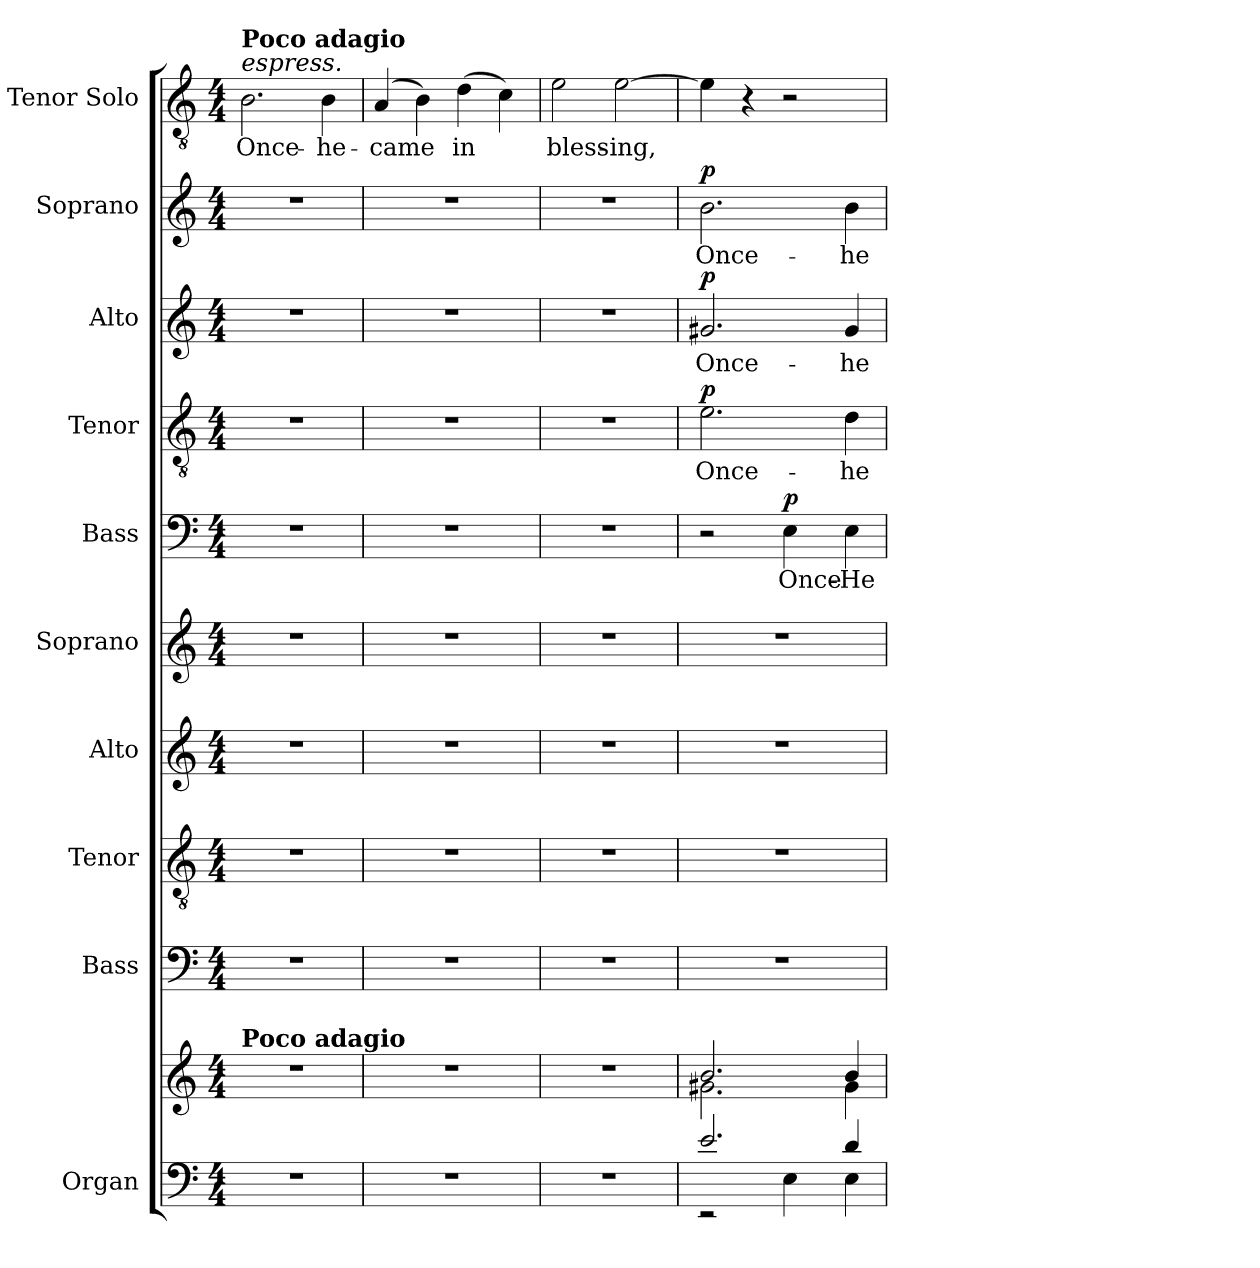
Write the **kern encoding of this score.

**kern	**kern	**kern	**kern	**kern	**kern	**kern	**text	**dynam	**kern	**text	**dynam	**kern	**text	**dynam	**kern	**text	**dynam	**kern	**text
*part10	*part10	*part9	*part8	*part7	*part6	*part5	*part5	*part5	*part4	*part4	*part4	*part3	*part3	*part3	*part2	*part2	*part2	*part1	*part1
*staff11	*staff10	*staff9	*staff8	*staff7	*staff6	*staff5	*staff5	*staff5	*staff4	*staff4	*staff4	*staff3	*staff3	*staff3	*staff2	*staff2	*staff2	*staff1	*staff1
*I"Organ	*	*I"Bass	*I"Tenor	*I"Alto	*I"Soprano	*I"Bass	*	*	*I"Tenor	*	*	*I"Alto	*	*	*I"Soprano	*	*	*I"Tenor Solo	*
*I'Org.	*	*I'B.	*I'T.	*I'A.	*I'S.	*I'B.	*	*	*I'T.	*	*	*I'A.	*	*	*I'S.	*	*	*I'T. Solo	*
*clefF4	*clefG2	*clefF4	*clefGv2	*clefG2	*clefG2	*clefF4	*	*	*clefGv2	*	*	*clefG2	*	*	*clefG2	*	*	*clefGv2	*
*	*	*	*ITrd7c12	*	*	*	*	*	*ITrd7c12	*	*	*	*	*	*	*	*	*ITrd7c12	*
*k[]	*k[]	*k[]	*k[]	*k[]	*k[]	*k[]	*	*	*k[]	*	*	*k[]	*	*	*k[]	*	*	*k[]	*
*C:	*C:	*C:	*C:	*C:	*C:	*C:	*	*	*C:	*	*	*C:	*	*	*C:	*	*	*C:	*
*M4/4	*M4/4	*M4/4	*M4/4	*M4/4	*M4/4	*M4/4	*	*	*M4/4	*	*	*M4/4	*	*	*M4/4	*	*	*M4/4	*
*MM60	*MM60	*MM60	*MM60	*MM60	*MM60	*MM60	*	*	*MM60	*	*	*MM60	*	*	*MM60	*	*	*MM60	*
=1	=1	=1	=1	=1	=1	=1	=1	=1	=1	=1	=1	=1	=1	=1	=1	=1	=1	=1	=1
!	!	!	!	!	!	!	!	!	!	!	!	!	!	!	!	!	!	!LO:TX:a:i:t=espress.	!
!	!	!	!	!	!	!	!	!	!	!	!	!	!	!	!	!	!	!LO:TX:a:B:t=Poco adagio	!
!	!LO:TX:a:B:t=Poco adagio	!	!	!	!	!	!	!	!	!	!	!	!	!	!	!	!	!	!
!	!	!	!	!	!	!	!	!	!	!	!	!	!	!	!	!	!	!	!LO:LY:b
1r	1r	1r	1r	1r	1r	1r	.	.	1r	.	.	1r	.	.	1r	.	.	2.BB\	Once-
!	!	!	!	!	!	!	!	!	!	!	!	!	!	!	!	!	!	!	!LO:LY:b
.	.	.	.	.	.	.	.	.	.	.	.	.	.	.	.	.	.	4BB\	-he-
=2	=2	=2	=2	=2	=2	=2	=2	=2	=2	=2	=2	=2	=2	=2	=2	=2	=2	=2	=2
!	!	!	!	!	!	!	!	!	!	!	!	!	!	!	!	!	!	!	!LO:LY:b
1r	1r	1r	1r	1r	1r	1r	.	.	1r	.	.	1r	.	.	1r	.	.	(4AA/	-came
.	.	.	.	.	.	.	.	.	.	.	.	.	.	.	.	.	.	4BB\)	.
!	!	!	!	!	!	!	!	!	!	!	!	!	!	!	!	!	!	!	!LO:LY:b
.	.	.	.	.	.	.	.	.	.	.	.	.	.	.	.	.	.	(>4D\	in
.	.	.	.	.	.	.	.	.	.	.	.	.	.	.	.	.	.	4C\)	.
=3	=3	=3	=3	=3	=3	=3	=3	=3	=3	=3	=3	=3	=3	=3	=3	=3	=3	=3	=3
!	!	!	!	!	!	!	!	!	!	!	!	!	!	!	!	!	!	!	!LO:LY:b
1r	1r	1r	1r	1r	1r	1r	.	.	1r	.	.	1r	.	.	1r	.	.	2E\	bless-
!	!	!	!	!	!	!	!	!	!	!	!	!	!	!	!	!	!	!	!LO:LY:b
.	.	.	.	.	.	.	.	.	.	.	.	.	.	.	.	.	.	[>2E\	-ing,
=4	=4	=4	=4	=4	=4	=4	=4	=4	=4	=4	=4	=4	=4	=4	=4	=4	=4	=4	=4
*^	*^	*	*	*	*	*	*	*	*	*	*	*	*	*	*	*	*	*	*
!	!	!	!	!	!	!	!	!	!	!	!	!LO:LY:b	!LO:DY:a	!	!LO:LY:b	!LO:DY:a	!	!LO:LY:b	!LO:DY:a	!	!
2.e/	2rEE	2.b/	2.g#X\	1r	1r	1r	1r	2r	.	.	2.E\	Once-	p	2.g#X/	Once-	p	2.b\	Once-	p	4E\]	.
.	.	.	.	.	.	.	.	.	.	.	.	.	.	.	.	.	.	.	.	4r	.
!	!	!	!	!	!	!	!	!	!LO:LY:b	!LO:DY:a	!	!	!	!	!	!	!	!	!	!	!
.	4E\	.	.	.	.	.	.	4E\	Once-	p	.	.	.	.	.	.	.	.	.	2r	.
!	!	!	!	!	!	!	!	!	!LO:LY:b	!	!	!LO:LY:b	!	!	!LO:LY:b	!	!	!LO:LY:b	!	!	!
4d/	4E\	4b/	4g#\	.	.	.	.	4E\	-He-	.	4D\	-he-	.	4g#/	-he-	.	4b\	-he-	.	.	.
*v	*v	*	*	*	*	*	*	*	*	*	*	*	*	*	*	*	*	*	*	*	*
*	*v	*v	*	*	*	*	*	*	*	*	*	*	*	*	*	*	*	*	*	*
=	=	=	=	=	=	=	=	=	=	=	=	=	=	=	=	=	=	=	=
*-	*-	*-	*-	*-	*-	*-	*-	*-	*-	*-	*-	*-	*-	*-	*-	*-	*-	*-	*-
